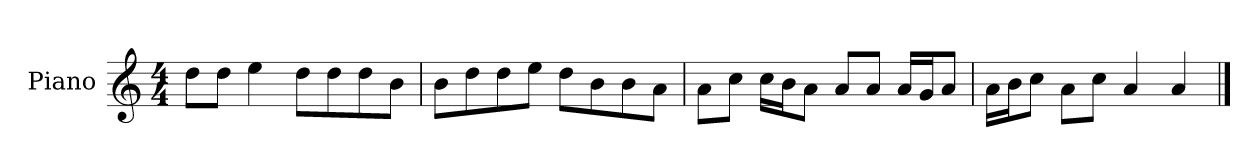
**kern
*part1
*staff1
*I"Piano
*I'P-no
*clefG2
*k[]
*M4/4
*MM90
=1
8dd\L
8dd\J
4ee\
8dd\L
8dd\
8dd\
8b\J
=2
8b\L
8dd\
8dd\
8ee\J
8dd\L
8b\
8b\
8a\J
=3
8a\L
8cc\J
16cc\LL
16b\J
8a\J
8a/L
8a/J
16a/LL
16g/J
8a/J
=4
16a\LL
16b\J
8cc\J
8a\L
8cc\J
4a/
4a/
==
*-
